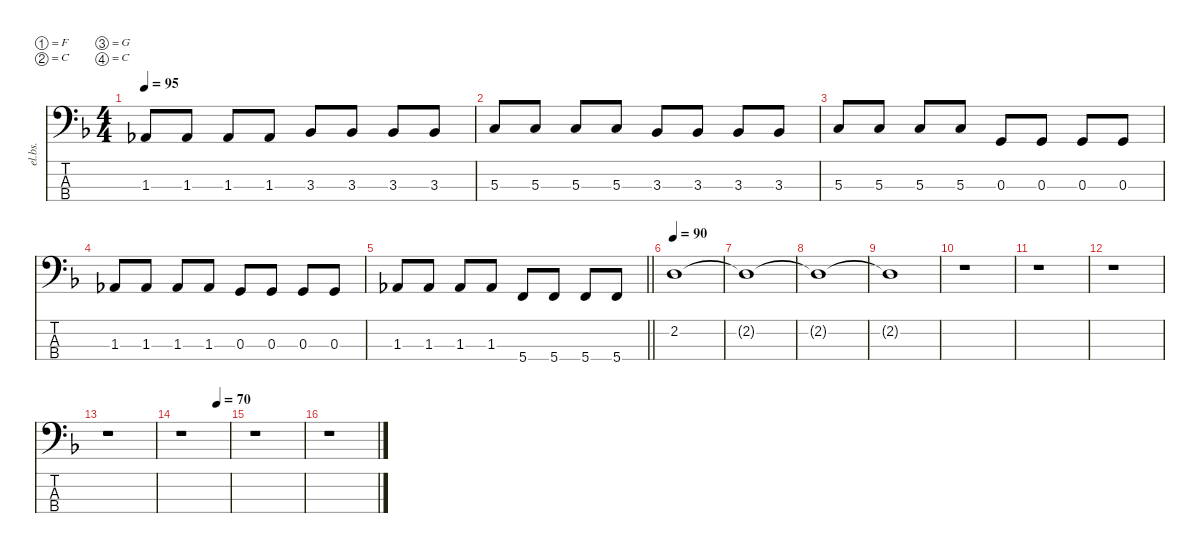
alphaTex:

\defaultSystemsLayout 4
\hideDynamics
\bracketExtendMode nobrackets
\otherSystemsTrackNameOrientation horizontal
\track ("Marco" "el.bs.") {instrument electricbasspick}
\staff {score tabs}
\tuning (F2 C2 G1 C1)
\ts (4 4)
\tempo 95
\clef f4
\ks f
1.3.8{dy f} 1.3.8 1.3.8 1.3.8 3.3.8 3.3.8 3.3.8 3.3.8 |
5.3.8 5.3.8 5.3.8 5.3.8 3.3.8 3.3.8 3.3.8 3.3.8 |
5.3.8 5.3.8 5.3.8 5.3.8 0.3.8 0.3.8 0.3.8 0.3.8 |
1.3.8 1.3.8 1.3.8 1.3.8 0.3.8 0.3.8 0.3.8 0.3.8 |
\barLineRight lightlight
1.3.8 1.3.8 1.3.8 1.3.8 5.4.8 5.4.8 5.4.8 5.4.8 |
\tempo 90
2.2.1 |
2.2{t}.1 |
2.2{t}.1 |
\tempo (85 0.625 hide)
2.2{t}.1 |
\tempo (90 hide)
r.1 |
r.1 |
r.1 |
\tempo (80 hide)
r.1 |
\tempo (70 0.75)
\tempo (60 0.875 hide)
r.1 |
\tempo (80 hide)
r.1 |
r.1
